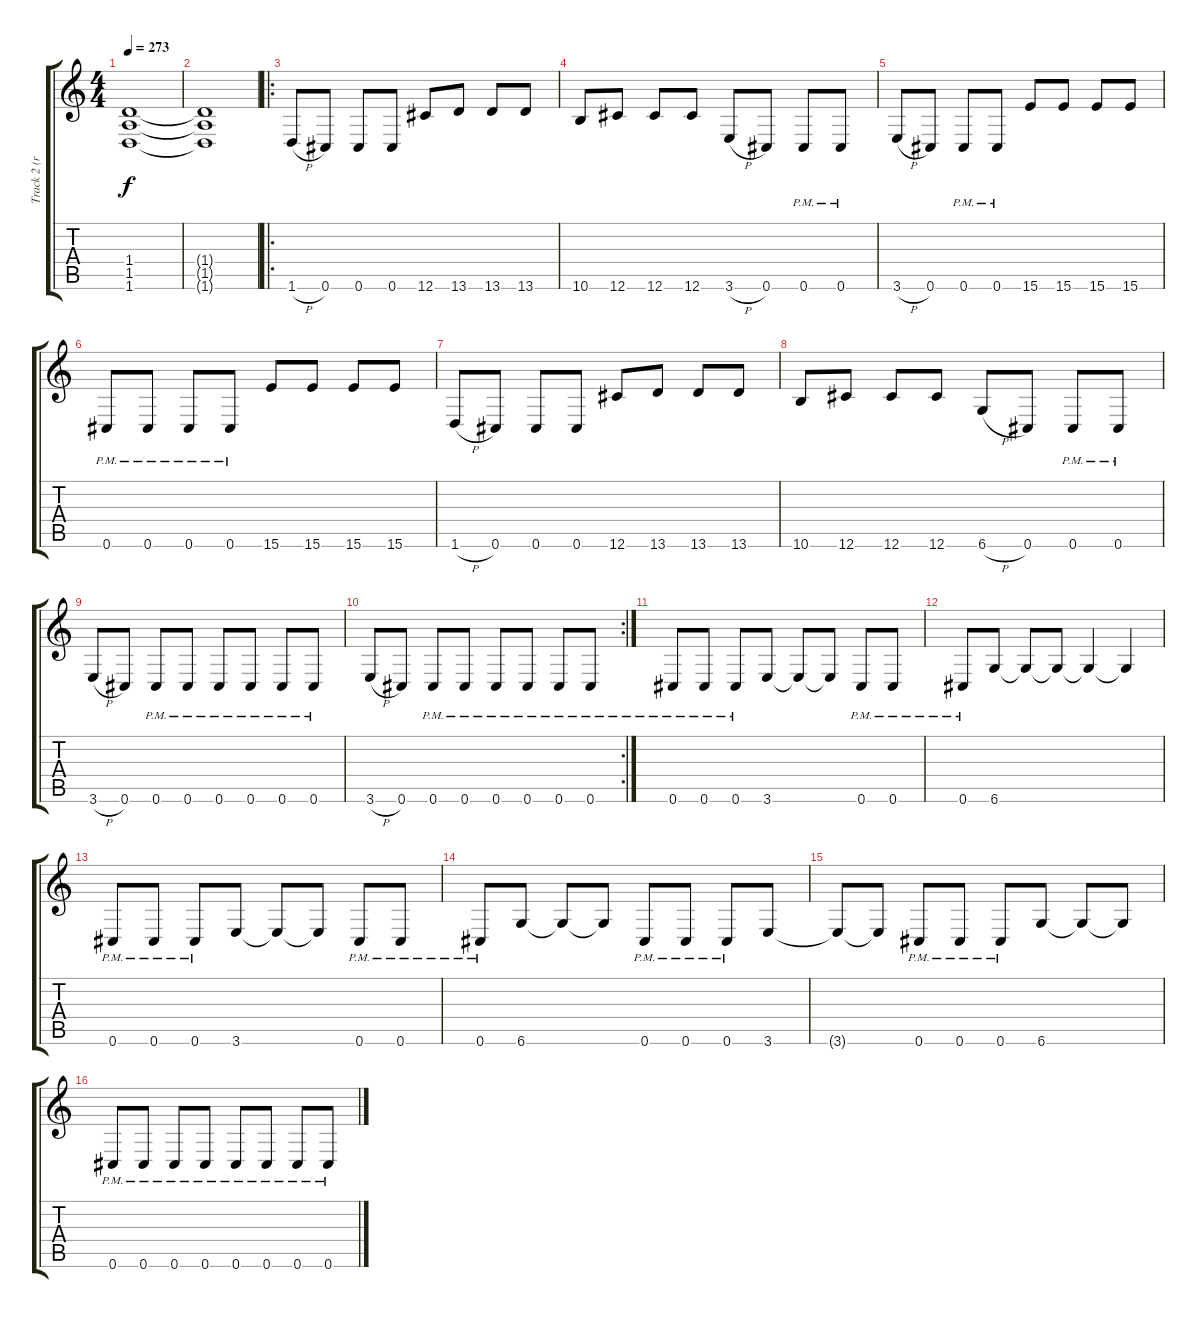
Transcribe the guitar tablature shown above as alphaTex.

\track ("Track 2 (right)" "Track 2 (r") {instrument distortionguitar}
\staff {score tabs}
\tuning (Eb4 Bb3 Gb3 Db3 Ab2 Db2) {hide}
\ts (4 4)
\tempo 273
\clef g2
\ks c
(1.4 1.5 1.6).1{dy f} |
(1.4{t} 1.5{t} 1.6{t}).1 |
\ro
1.6{h}.8 0.6.8 0.6.8 0.6.8 12.6.8 13.6.8 13.6.8 13.6.8 |
10.6.8 12.6.8 12.6.8 12.6.8 3.6{h}.8 0.6.8 0.6{pm}.8 0.6{pm}.8 |
3.6{h}.8 0.6.8 0.6{pm}.8 0.6{pm}.8 15.6.8 15.6.8 15.6.8 15.6.8 |
0.6{pm}.8 0.6{pm}.8 0.6{pm}.8 0.6{pm}.8 15.6.8 15.6.8 15.6.8 15.6.8 |
1.6{h}.8 0.6.8 0.6.8 0.6.8 12.6.8 13.6.8 13.6.8 13.6.8 |
10.6.8 12.6.8 12.6.8 12.6.8 6.6{h}.8 0.6.8 0.6{pm}.8 0.6{pm}.8 |
3.6{h}.8 0.6.8 0.6{pm}.8 0.6{pm}.8 0.6{pm}.8 0.6{pm}.8 0.6{pm}.8 0.6{pm}.8 |
\rc 2
3.6{h}.8 0.6.8 0.6{pm}.8 0.6{pm}.8 0.6{pm}.8 0.6{pm}.8 0.6{pm}.8 0.6{pm}.8 |
0.6{pm}.8 0.6{pm}.8 0.6{pm}.8 3.6.8 3.6{t}.8 3.6{t}.8 0.6{pm}.8 0.6{pm}.8 |
0.6{pm}.8 6.6.8 6.6{t}.8 6.6{t}.8 6.6{t}.4 6.6{t}.4 |
0.6{pm}.8 0.6{pm}.8 0.6{pm}.8 3.6.8 3.6{t}.8 3.6{t}.8 0.6{pm}.8 0.6{pm}.8 |
0.6{pm}.8 6.6.8 6.6{t}.8 6.6{t}.8 0.6{pm}.8 0.6{pm}.8 0.6{pm}.8 3.6.8 |
3.6{t}.8 3.6{t}.8 0.6{pm}.8 0.6{pm}.8 0.6{pm}.8 6.6.8 6.6{t}.8 6.6{t}.8 |
0.6{pm}.8 0.6{pm}.8 0.6{pm}.8 0.6{pm}.8 0.6{pm}.8 0.6{pm}.8 0.6{pm}.8 0.6{pm}.8
